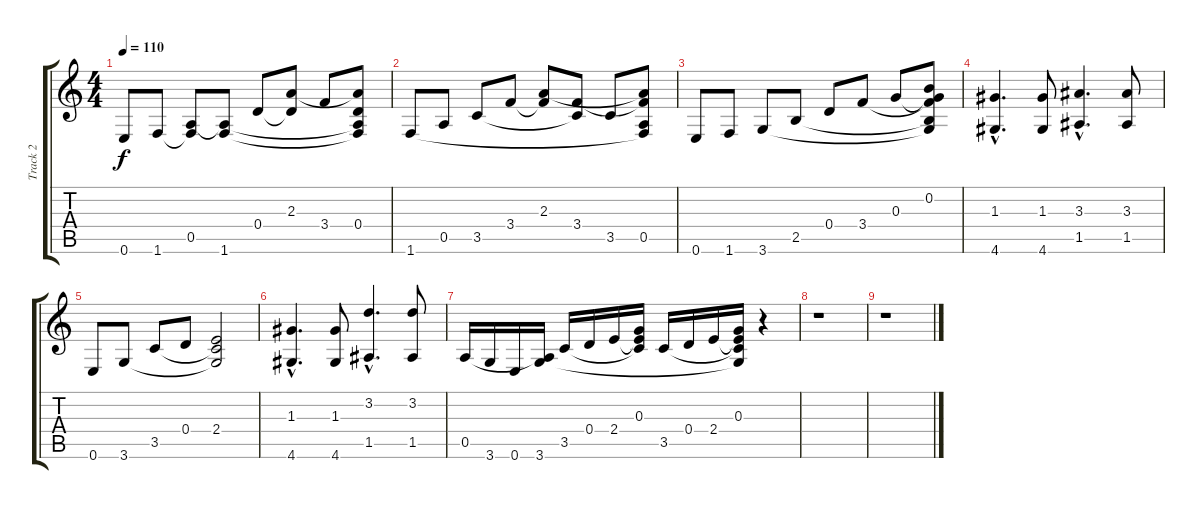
\track ("Track 2" "Track 2") {instrument acousticguitarsteel}
\staff {score tabs}
\tuning (E4 B3 G3 D3 A2 E2) {hide}
\ts (4 4)
\tempo 110
\clef g2
\ks c
0.6.8{dy f} 1.6.8 (0.5 1.6{t}).8 (0.5{t} 1.6).8 0.4.8 (2.3 0.4{t}).8 3.4.8 (2.3{t} 0.4 0.5{t} 1.6{t}).8 |
1.6.8 0.5.8 3.5.8 3.4.8 (2.3 3.4{t}).8 (3.4 3.5{t}).8 3.5.8 (2.3{t} 3.4{t} 0.5 1.6{t}).8 |
0.6.8 1.6.8 3.6.8 2.5.8 0.4.8 3.4.8 0.3.8 (0.2 0.3{t} 3.4{t} 2.5{t} 3.6{t}).8 |
(1.3{hac} 4.6{hac}).4{d} (1.3 4.6).8 (3.3{hac} 1.5{hac}).4{d} (3.3 1.5).8 |
0.6.8 3.6.8 3.5.8 0.4.8 (2.4 3.5{t} 3.6{t}).2 |
(1.3{hac} 4.6{hac}).4{d} (1.3 4.6).8 (3.2{hac} 1.5{hac}).4{d} (3.2 1.5).8 |
0.5.16 3.6.16 0.6.16 (0.5{t} 3.6).16 3.5.16 0.4.16 2.4.16 (0.3 2.4{t} 3.5{t}).16 3.5.16 0.4.16 2.4.16 (0.3 2.4{t} 3.5{t} 3.6{t}).16 r.4 |
r.1 |
r.1
